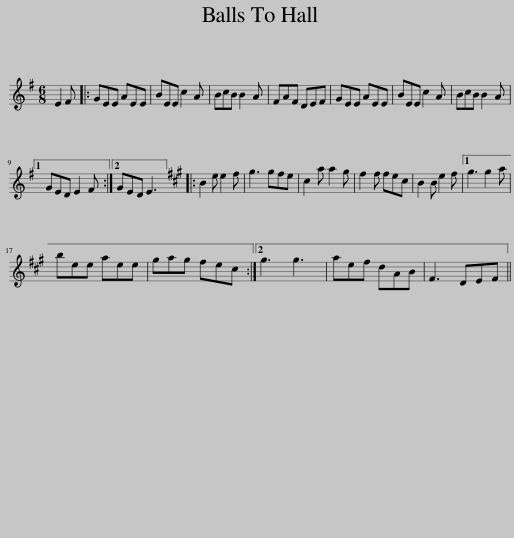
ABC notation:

X:1
L:1/8
M:6/8
I:linebreak $
K:Emin
V:1 treble
V:1
 E2 F |: GEE AEE | BEE c2 A | BcB B2 A | FAF DEF | %5
 GEE AEE | BEE c2 A | BcB B2 A |1$ GED E2 F :|2 GED E3 |: %10
[K:A] B2 e e2 f | g3 gfe | c2 a a2 g | f2 f fec | B2 B e2 f |1 %15
 g3 g2 a |$ bee aee | gag fec :|2 g3 g3 | aef dAB | %20
 F3 DEF || %21
